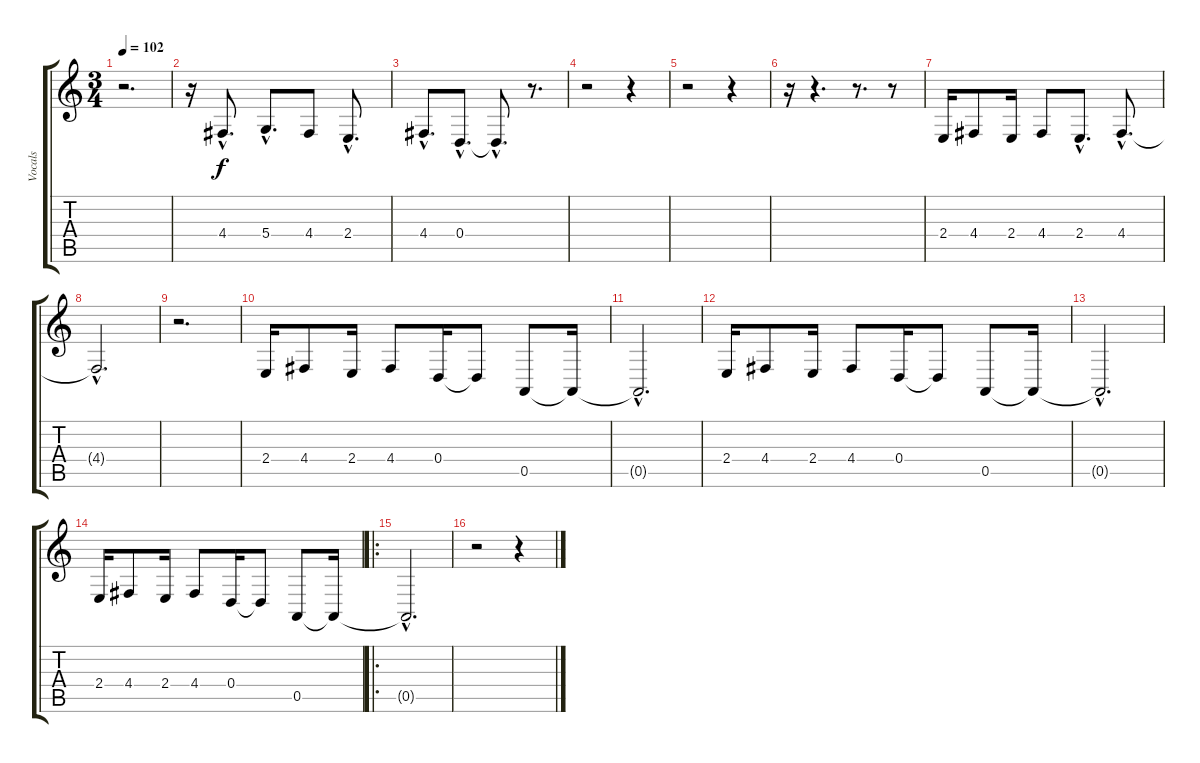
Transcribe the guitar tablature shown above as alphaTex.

\track ("Vocals" "Vocals") {instrument flute}
\staff {score tabs}
\tuning (E4 B3 G3 D3 A2 E2) {hide}
\ts (3 4)
\tempo 102
\clef g2
\ks c
r.2{d dy f} |
r.16 4.4{hac}.8{d} 5.4{hac}.8{d} 4.4.8 2.4{hac}.8{d} |
4.4{hac}.8{d} 0.4{hac}.8{d} 0.4{hac t}.8{d} r.8{d} |
r.2 r.4 |
r.2 r.4 |
r.16 r.4{d} r.8{d} r.8 |
2.4.16 4.4.8 2.4.16 4.4.8 2.4{hac}.8{d} 4.4{hac}.8{d} |
4.4{hac t}.2{d} |
r.2{d} |
2.4.16{volume 12} 4.4.8 2.4.16 4.4.8 0.4.16 0.4{t}.8 0.5.8{volume 3} 0.5{t}.16 |
0.5{hac t}.2{d} |
2.4.16{volume 12} 4.4.8 2.4.16 4.4.8 0.4.16 0.4{t}.8 0.5.8{volume 3} 0.5{t}.16 |
0.5{hac t}.2{d} |
2.4.16{volume 12} 4.4.8 2.4.16 4.4.8 0.4.16 0.4{t}.8 0.5.8{volume 3} 0.5{t}.16 |
\ro
0.5{hac t}.2{d} |
r.2 r.4
